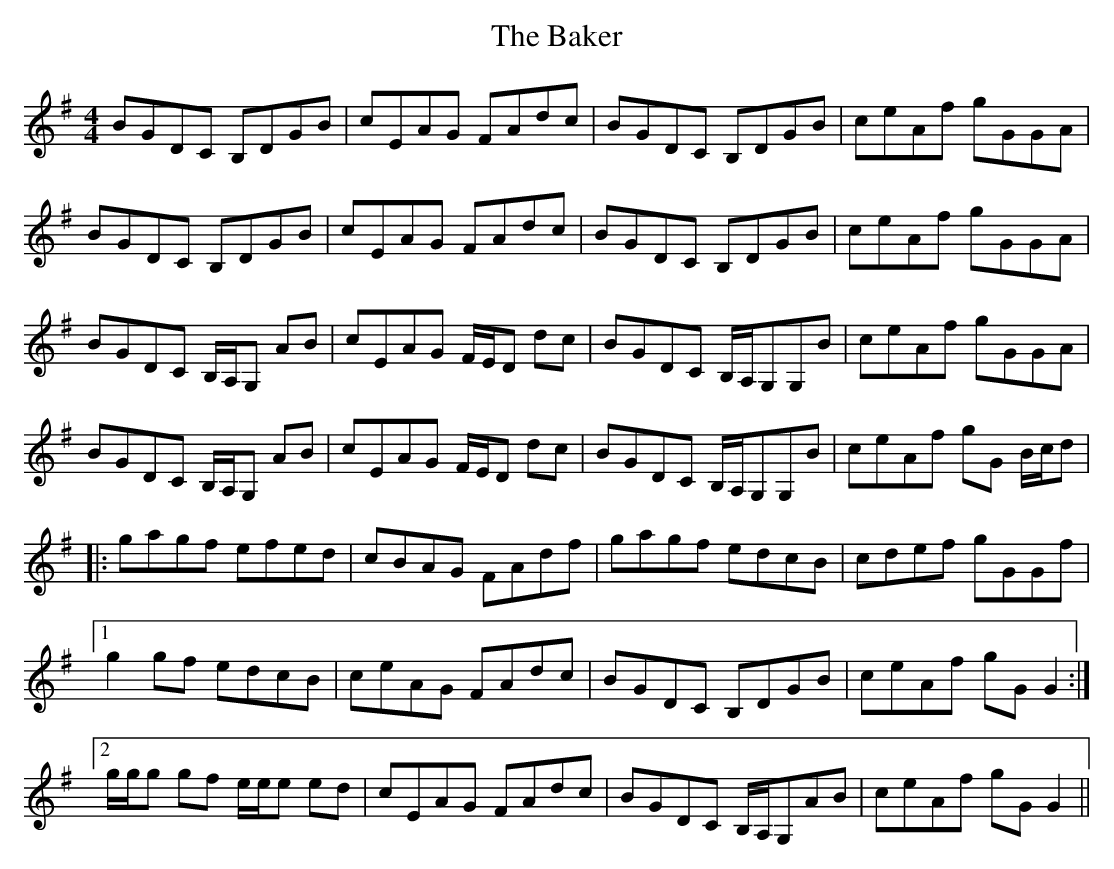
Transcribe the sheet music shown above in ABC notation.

X:1
T: The Baker
M: 4/4
L: 1/8
K: Gmaj
BGDC B,DGB|cEAG FAdc|BGDC B,DGB|ceAf gGGA|
BGDC B,DGB|cEAG FAdc|BGDC B,DGB|ceAf gGGA|
BGDC B,/A,/G, AB|cEAG F/E/D dc|BGDC B,/A,/G,G,B|ceAf gGGA|
BGDC B,/A,/G, AB|cEAG F/E/D dc|BGDC B,/A,/G,G,B | ceAf gG B/c/d |
|:gagf efed|cBAG FAdf|gagf edcB|cdef gGGf|
[1 g2 gf edcB|ceAG FAdc|BGDC B,DGB|ceAf gG G2:|
[2 g/g/g gf e/e/e ed|cEAG FAdc | BGDC B,/A,/G,AB|ceAf gG G2||
